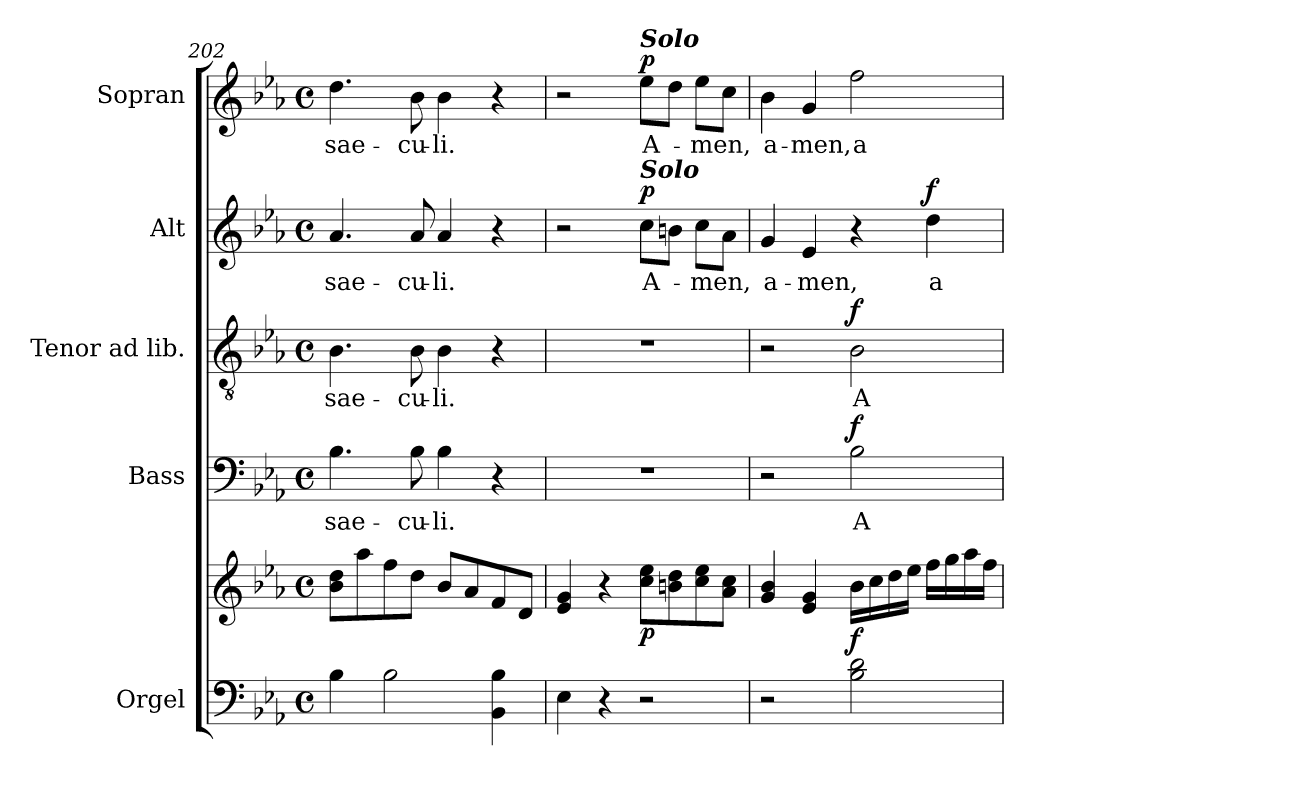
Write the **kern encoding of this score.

**kern	**kern	**dynam	**kern	**text	**dynam	**kern	**text	**dynam	**kern	**text	**dynam	**kern	**text	**dynam
*part5	*part5	*part5	*part4	*part4	*part4	*part3	*part3	*part3	*part2	*part2	*part2	*part1	*part1	*part1
*staff6	*staff5	*staff5/6	*staff4	*staff4	*staff4	*staff3	*staff3	*staff3	*staff2	*staff2	*staff2	*staff1	*staff1	*staff1
*I"Orgel	*	*	*I"Bass	*	*	*I"Tenor ad lib.	*	*	*I"Alt	*	*	*I"Sopran	*	*
*	*	*	*I'B.	*	*	*I'T.	*	*	*I'A.	*	*	*I'S.	*	*
*clefF4	*clefG2	*	*clefF4	*	*	*clefGv2	*	*	*clefG2	*	*	*clefG2	*	*
*k[b-e-a-]	*k[b-e-a-]	*	*k[b-e-a-]	*	*	*k[b-e-a-]	*	*	*k[b-e-a-]	*	*	*k[b-e-a-]	*	*
*E-:	*E-:	*	*E-:	*	*	*E-:	*	*	*E-:	*	*	*E-:	*	*
*M4/4	*M4/4	*	*M4/4	*	*	*M4/4	*	*	*M4/4	*	*	*M4/4	*	*
*met(c)	*met(c)	*	*met(c)	*	*	*met(c)	*	*	*met(c)	*	*	*met(c)	*	*
=202	=202	=202	=202	=202	=202	=202	=202	=202	=202	=202	=202	=202	=202	=202
!	!	!	!	!LO:LY:b	!	!	!LO:LY:b	!	!	!LO:LY:b	!	!	!LO:LY:b	!
4B-\	8b-\ 8dd\L	.	4.B-\	sae-	.	4.B-\	sae-	.	4.a-/	sae-	.	4.dd\	sae-	.
.	8aa-\	.	.	.	.	.	.	.	.	.	.	.	.	.
2B-\	8ff\	.	.	.	.	.	.	.	.	.	.	.	.	.
!	!	!	!	!LO:LY:b	!	!	!LO:LY:b	!	!	!LO:LY:b	!	!	!LO:LY:b	!
.	8dd\J	.	8B-\	-cu-	.	8B-\	-cu-	.	8a-/	-cu-	.	8b-\	-cu-	.
!	!	!	!	!LO:LY:b	!	!	!LO:LY:b	!	!	!LO:LY:b	!	!	!LO:LY:b	!
.	8b-/L	.	4B-\	-li.	.	4B-\	-li.	.	4a-/	-li.	.	4b-\	-li.	.
.	8a-/	.	.	.	.	.	.	.	.	.	.	.	.	.
4BB-\ 4B-\	8f/	.	4r	.	.	4r	.	.	4r	.	.	4r	.	.
.	8d/J	.	.	.	.	.	.	.	.	.	.	.	.	.
=203	=203	=203	=203	=203	=203	=203	=203	=203	=203	=203	=203	=203	=203	=203
4E-\	4e-/ 4g/	.	1r	.	.	1r	.	.	2r	.	.	2r	.	.
4r	4r	.	.	.	.	.	.	.	.	.	.	.	.	.
!	!	!	!	!	!	!	!	!	!	!	!	!LO:TX:a:Bi:t=Solo	!	!
!	!	!	!	!	!	!	!	!	!LO:TX:a:Bi:t=Solo	!	!	!	!	!
!	!	!LO:DY:b	!	!	!	!	!	!	!	!LO:LY:b	!LO:DY:a	!	!LO:LY:b	!LO:DY:a
2r	8cc\ 8ee-\L	p	.	.	.	.	.	.	8cc\L	A-	p	8ee-\L	A-	p
.	8bn\ 8dd\	.	.	.	.	.	.	.	8bn\J	.	.	8dd\J	.	.
!	!	!	!	!	!	!	!	!	!	!LO:LY:b	!	!	!LO:LY:b	!
.	8cc\ 8ee-\	.	.	.	.	.	.	.	8cc\L	-men,	.	8ee-\L	-men,	.
.	8a-\ 8cc\J	.	.	.	.	.	.	.	8a-\J	.	.	8cc\J	.	.
=204	=204	=204	=204	=204	=204	=204	=204	=204	=204	=204	=204	=204	=204	=204
!	!	!	!	!	!	!	!	!	!	!LO:LY:b	!	!	!LO:LY:b	!
2r	4g/ 4b-/	.	2r	.	.	2r	.	.	4g/	a-	.	4b-\	a-	.
!	!	!	!	!	!	!	!	!	!	!LO:LY:b	!	!	!LO:LY:b	!
.	4e-/ 4g/	.	.	.	.	.	.	.	4e-/	-men,	.	4g/	-men,	.
!	!	!LO:DY:b	!	!LO:LY:b	!LO:DY:a	!	!LO:LY:b	!LO:DY:a	!	!	!	!	!LO:LY:b	!
2B-\ 2d\	16b-\LL	f	2B-\	A-	f	2B-\	A-	f	4r	.	.	2ff\	a-	.
.	16cc\	.	.	.	.	.	.	.	.	.	.	.	.	.
.	16dd\	.	.	.	.	.	.	.	.	.	.	.	.	.
.	16ee-\JJ	.	.	.	.	.	.	.	.	.	.	.	.	.
!	!	!	!	!	!	!	!	!	!	!LO:LY:b	!LO:DY:a	!	!	!
.	16ff\LL	.	.	.	.	.	.	.	4dd\	a-	f	.	.	.
.	16gg\	.	.	.	.	.	.	.	.	.	.	.	.	.
.	16aa-\	.	.	.	.	.	.	.	.	.	.	.	.	.
.	16ff\JJ	.	.	.	.	.	.	.	.	.	.	.	.	.
=	=	=	=	=	=	=	=	=	=	=	=	=	=	=
*-	*-	*-	*-	*-	*-	*-	*-	*-	*-	*-	*-	*-	*-	*-
